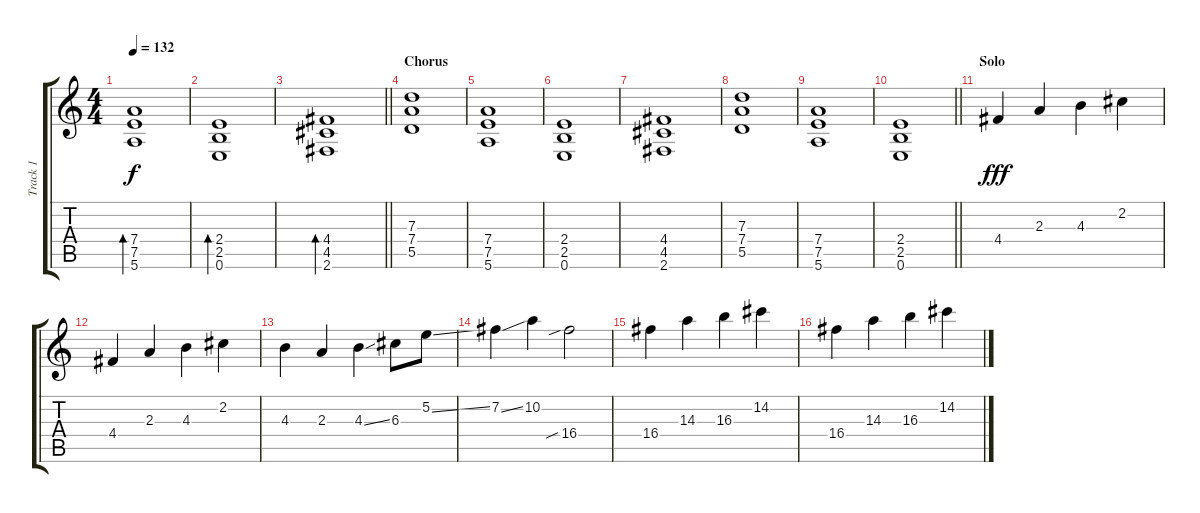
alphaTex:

\track ("Track 1" "Track 1") {instrument electricguitarclean}
\staff {score tabs}
\tuning (E4 B3 G3 D3 A2 E2) {hide}
\ts (4 4)
\tempo 132
\clef g2
\ks c
(7.4 7.5 5.6).1{bd 480 dy f} |
(2.4 2.5 0.6).1{bd 480} |
\barLineRight lightlight
(4.4 4.5 2.6).1{bd 480} |
\section ("" "Chorus")
(7.3 7.4 5.5).1{instrument distortionguitar} |
(7.4 7.5 5.6).1 |
(2.4 2.5 0.6).1 |
(4.4 4.5 2.6).1 |
(7.3 7.4 5.5).1 |
(7.4 7.5 5.6).1 |
\barLineRight lightlight
(2.4 2.5 0.6).1 |
\section ("" "Solo")
4.4.4{dy fff} 2.3.4 4.3.4 2.2.4 |
4.4.4 2.3.4 4.3.4 2.2.4 |
4.3.4 2.3.4 4.3{ss}.4 6.3.8 5.2{ss}.8 |
7.2{ss}.4 10.2.4 16.4{sib}.2 |
16.4.4 14.3.4 16.3.4 14.2.4 |
16.4.4 14.3.4 16.3.4 14.2.4
